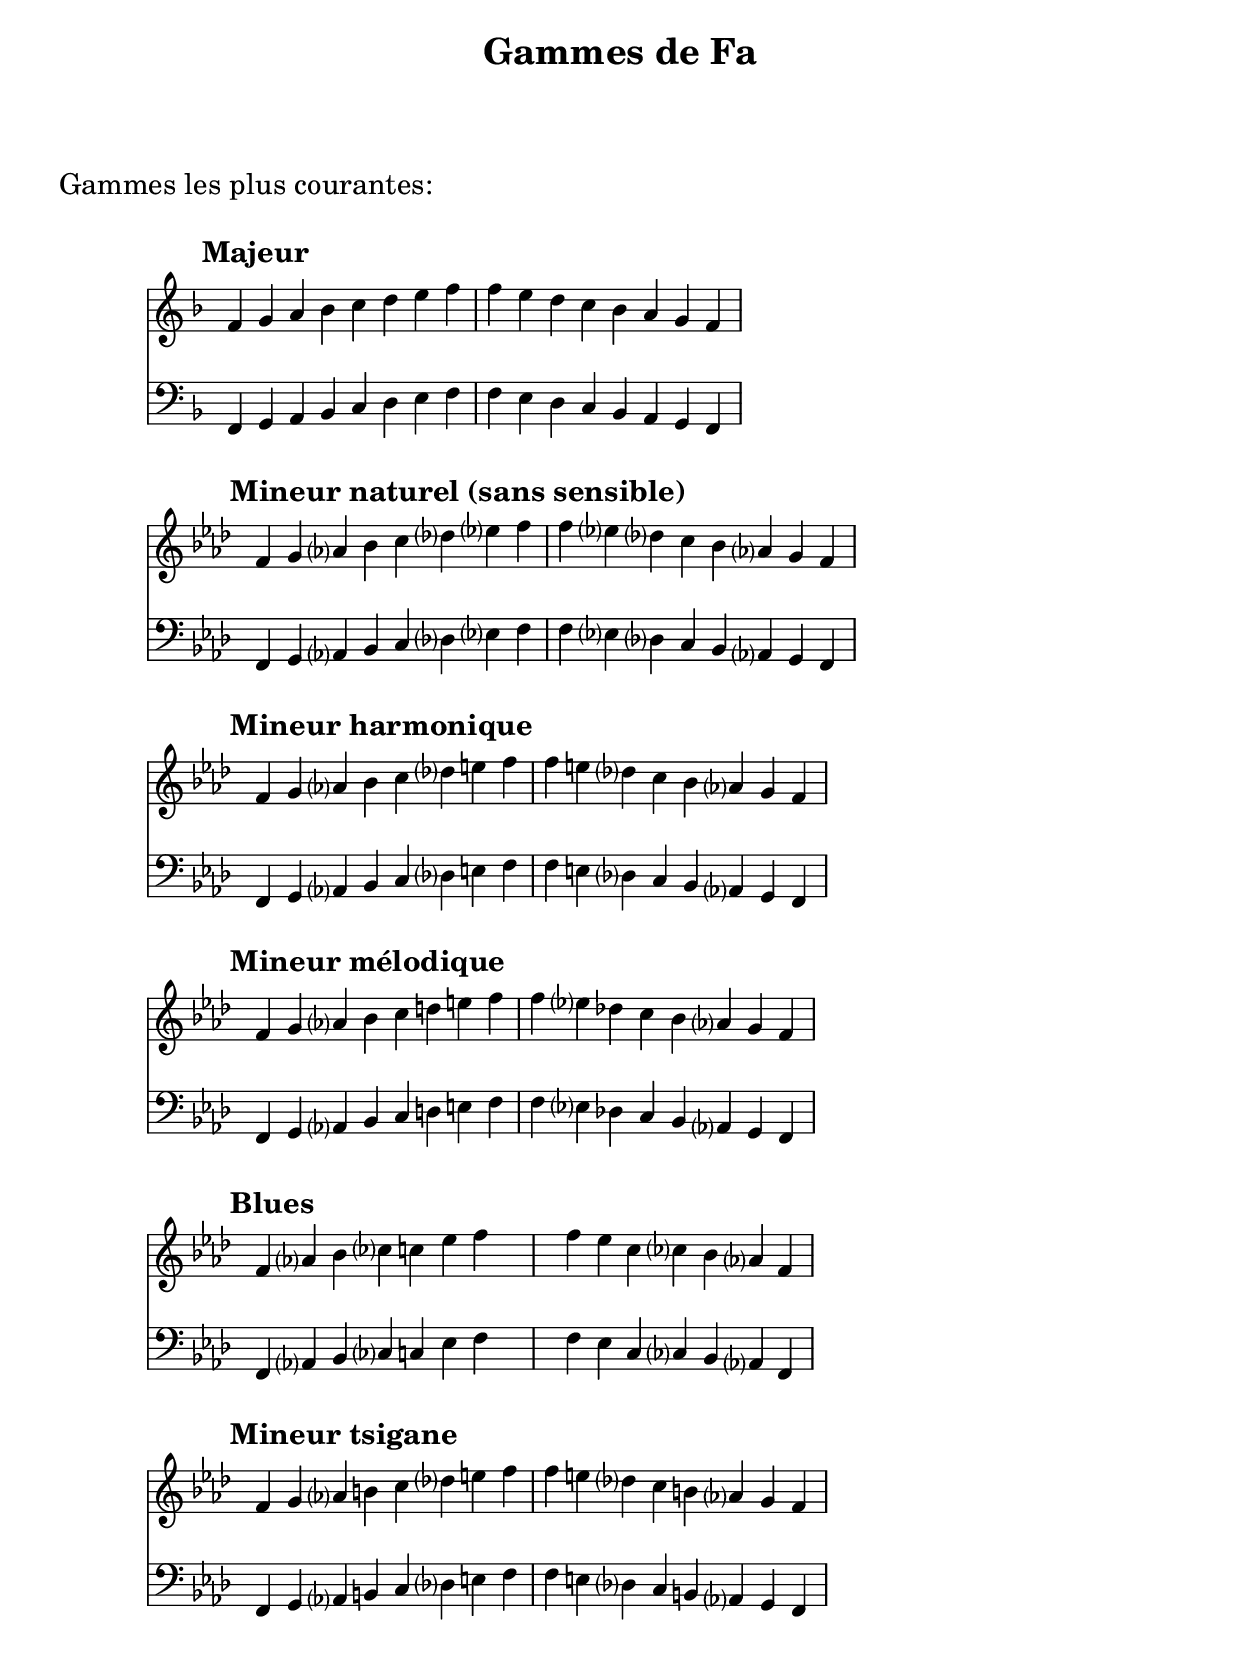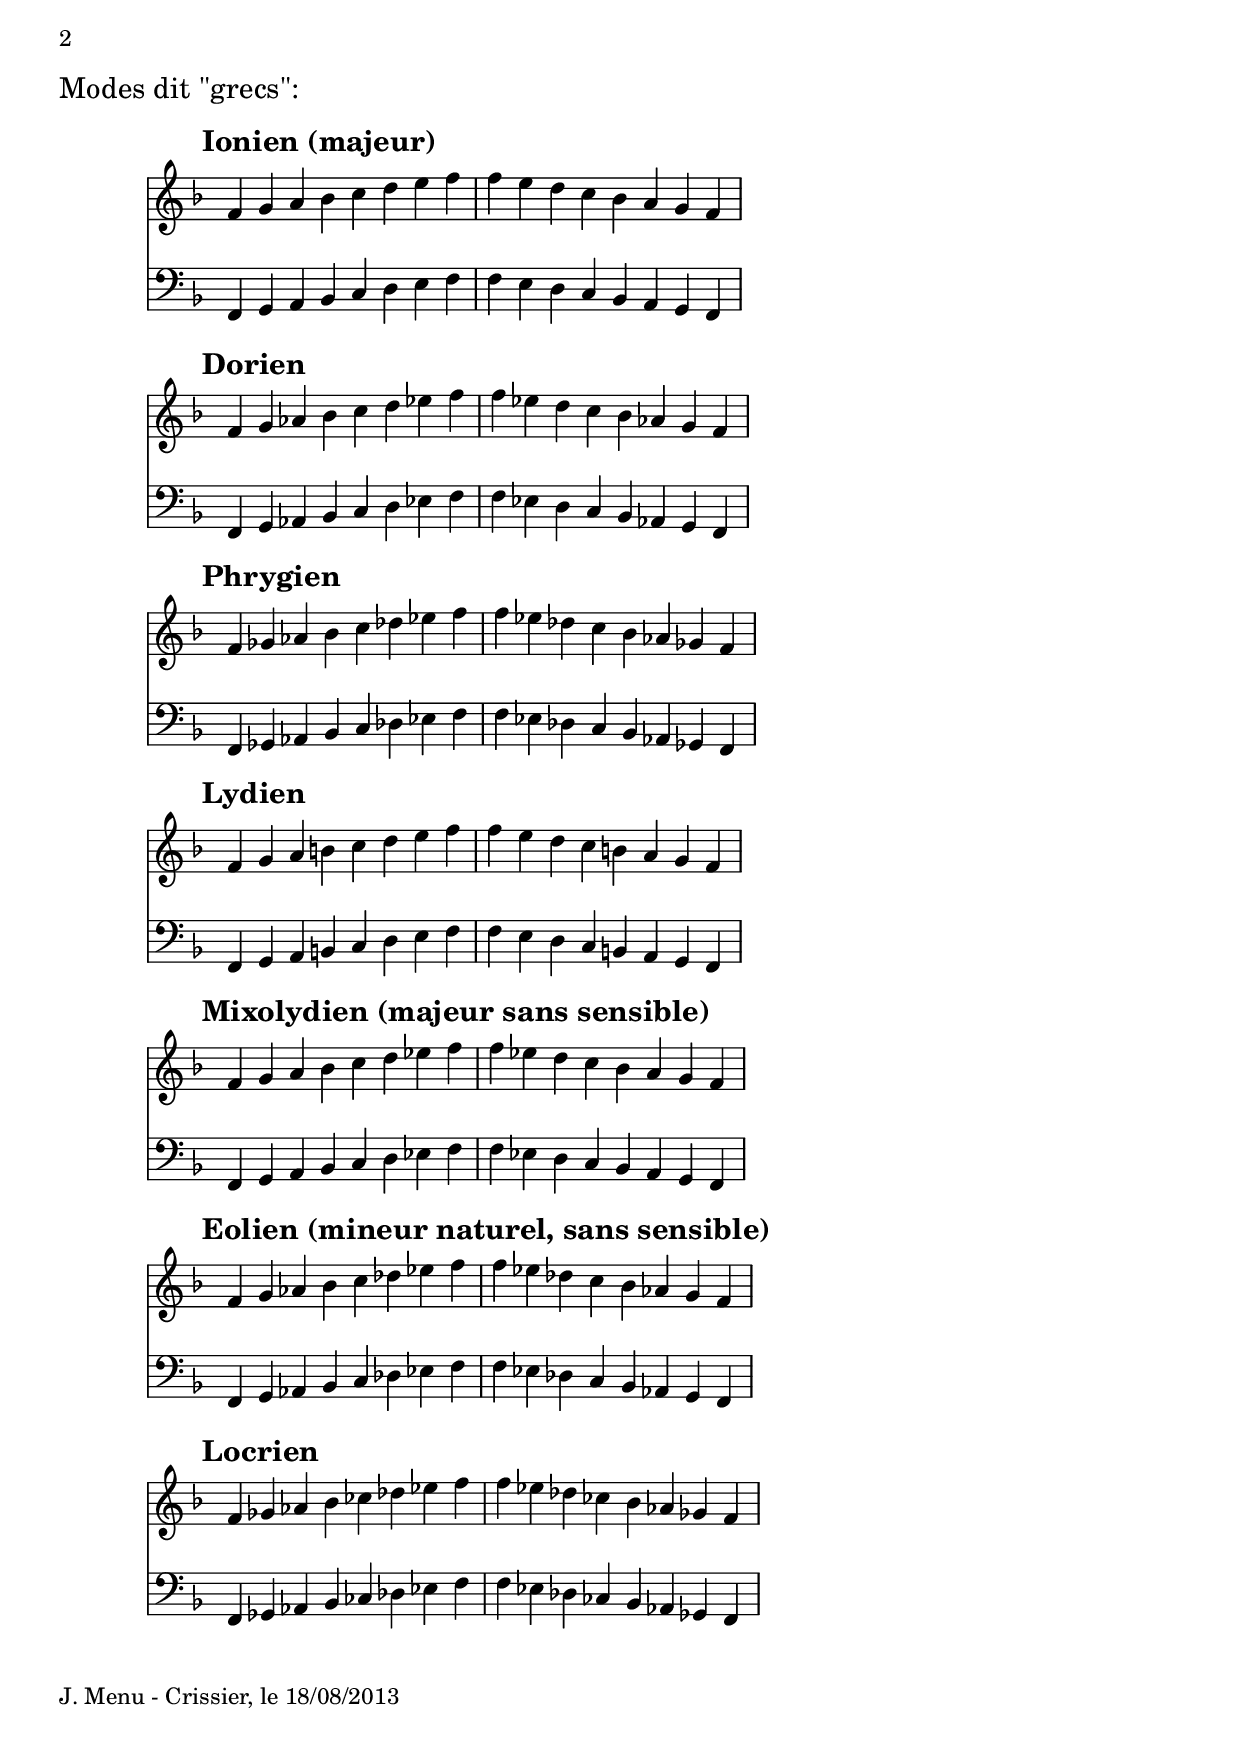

% -------------------------------------------------------------------------

\include "../CommonSettings.ly"


% -------------------------------------------------------------------------

\markup \vspace #2

\markup {\huge "Gammes les plus courantes:"}

\markup \vspace #1


% -------------------------------------------------------------------------
% Some usual scales
% -------------------------------------------------------------------------


fMajor = {
<<
  \new Staff {
    \clef treble
    \key f \major
    \myStaffAndTimeSettings
    \myTempoMark #2.0 #"Majeur"
    \transpose c f 
    \relative c' {
      \CMajorScale
    }
  }

  \new Staff {
    \clef bass
    \key f \major
    \myStaffAndTimeSettings
    \transpose c f 
    \relative c, {
      \CMajorScale
    }
  }
>>
}


% -------------------------------------------------------------------------

fNaturalMinor = {
<<
  \new Staff {
    \clef treble
    \key f \minor
    \myStaffAndTimeSettings
    \myTempoMark #2.0 #"Mineur naturel (sans sensible)"
    \transpose c f 
    \relative c' {
      \CNaturalMinorScale
    }
  }

  \new Staff {
    \clef bass
    \key f \minor
    \myStaffAndTimeSettings
    \transpose c f 
    \relative c, {
      \CNaturalMinorScale
    }
  }
>>
}


% -------------------------------------------------------------------------

fHarmonicMinor = {
<<
  \new Staff {
    \clef treble
    \key f \minor
    \myStaffAndTimeSettings
    \myTempoMark #2.0 #"Mineur harmonique"
    \transpose c f 
    \relative c' {
      \CHarmonicMinorScale
    }
  }

  \new Staff {
    \clef bass
    \key f \minor
    \myStaffAndTimeSettings
    \transpose c f 
    \relative c, {
      \CHarmonicMinorScale
    }
  }
>>
}


% -------------------------------------------------------------------------

fMelodicMinor = {
<<
  \new Staff {
    \clef treble
    \key f \minor
    \myStaffAndTimeSettings
    \myTempoMark #2.0 #"Mineur mélodique"
    \transpose c f 
    \relative c' {
      \CMelodicMinorScale
    }
  }

  \new Staff {
    \clef bass
    \key f \minor
    \myStaffAndTimeSettings
    \transpose c f 
    \relative c, {
      \CMelodicMinorScale
    }
  }
>>
}


% -------------------------------------------------------------------------

fDorianMinor = {
<<
  \new Staff {
    \clef treble
    \key f \minor
    \myStaffAndTimeSettings
    \myTempoMark #2.0 #"Mineur dorien"
    \transpose c f 
    \relative c' {
      \CDorianMinorScale
    }
  }

  \new Staff {
    \clef bass
    \key f \minor
    \myStaffAndTimeSettings
    \transpose c f 
    \relative c, {
      \CDorianMinorScale
    }
  }
>>
}


% -------------------------------------------------------------------------

fPhrygianMinor = {
<<
  \new Staff {
    \clef treble
    \key f \minor
    \myStaffAndTimeSettings
    \myTempoMark #2.0 #"Mineur phrygien"
    \transpose c f 
    \relative c' {
      \CPhrygianMinorScale
    }
  }

  \new Staff {
    \clef bass
    \key f \minor
    \myStaffAndTimeSettings
    \transpose c f 
    \relative c, {
      \CPhrygianMinorScale
    }
  }
>>
}


% -------------------------------------------------------------------------

fBlues = {
<<
  \new Staff {
    \clef treble
    \key f \minor
    \myStaffAndTimeSettings
    \myTempoMark #2.0 #"Blues"
    \transpose c f 
    \relative c' {
      \CBluesScale
    }
  }

  \new Staff {
    \clef bass
    \key f \minor
    \myStaffAndTimeSettings
    \myTempoMark #2.0 #"Blues"
    \transpose c f 
    \relative c, {
      \CBluesScale
    }
  }
>>
}


% -------------------------------------------------------------------------

fGypsyMinor = {
<<
  \new Staff {
    \clef treble
    \key f \minor
    \myStaffAndTimeSettings
    \myTempoMark #2.0 #"Mineur tsigane"
    \transpose c f 
    \relative c' {
      \CGypsyScale
    }
  }

  \new Staff {
    \clef bass
    \key f \minor
    \myStaffAndTimeSettings
    \myTempoMark #2.0 #"Mineur tsigane"
    \transpose c f 
    \relative c, {
      \CGypsyScale
    }
  }
>>
}


% -------------------------------------------------------------------------
% The so-called "greek" modes, built from the white keys of the piano
% -------------------------------------------------------------------------


fIonian = {
<<
  \new Staff {
    \clef treble
    \key f \major
    \myStaffAndTimeSettings
    \myTempoMark #2.0 #"Ionien (majeur)"
    \transpose c f 
    \relative c' {
      \CIonianScale
    }
  }

  \new Staff {
    \clef bass
    \key f \major
    \myStaffAndTimeSettings
    \transpose c f 
    \relative c, {
      \CIonianScale
    }
  }
>>
}


fDorian = {
<<
  \new Staff {
    \clef treble
    \key f \major
    \myStaffAndTimeSettings
    \myTempoMark #2.0 #"Dorien"
    \transpose d f 
    \relative c' {
      \DDorianScale
    }
  }

  \new Staff {
    \clef bass
    \key f \major
    \myStaffAndTimeSettings
    \transpose d f 
    \relative c, {
      \DDorianScale
    }
  }
>>
}


fPhrygian = {
<<
  \new Staff {
    \clef treble
    \key f \major
    \myStaffAndTimeSettings
    \myTempoMark #2.0 #"Phrygien"
    \transpose e f 
    \relative c' {
      \EPhrygianScale
    }
  }

  \new Staff {
    \clef bass
    \key f \major
    \myStaffAndTimeSettings
    \transpose e f 
    \relative c, {
      \EPhrygianScale
    }
  }
>>
}


fLydian = {
<<
  \new Staff {
    \clef treble
    \key f \major
    \myStaffAndTimeSettings
    \myTempoMark #2.0 #"Lydien"
    \transpose f f 
    \relative c' {
      \FLydianScale
    }
  }

  \new Staff {
    \clef bass
    \key f \major
    \myStaffAndTimeSettings
    \transpose f f 
    \relative c, {
      \FLydianScale
    }
  }
>>
}


fMixolydian = {
<<
  \new Staff {
    \clef treble
    \key f \major
    \myStaffAndTimeSettings
    \myTempoMark #2.0 #"Mixolydien (majeur sans sensible)"
    \transpose g, f 
    \relative c' {
      \GMixolydianScale
    }
  }

  \new Staff {
    \clef bass
    \key f \major
    \myStaffAndTimeSettings
    \transpose g, f 
    \relative c, {
      \GMixolydianScale
    }
  }
>>
}


fEolian = {
<<
  \new Staff {
    \clef treble
    \key f \major
    \myStaffAndTimeSettings
    \myTempoMark #2.0 #"Eolien (mineur naturel, sans sensible)"
    \transpose a, f 
    \relative c' {
      \AEolianScale
    }
  }

  \new Staff {
    \clef bass
    \key f \major
    \myStaffAndTimeSettings
    \transpose a, f 
    \relative c, {
      \AEolianScale
    }
  }
>>
}


fLocrian = {
<<
  \new Staff {
    \clef treble
    \key f \major
    \myStaffAndTimeSettings
    \myTempoMark #2.0 #"Locrien"
    \transpose b, f 
    \relative c' {
      \BLocrianScale
    }
  }

  \new Staff {
    \clef bass
    \key f \major
    \myStaffAndTimeSettings
    \transpose b, f 
    \relative c, {
      \BLocrianScale
    }
  }
>>
}


% -------------------------------------------------------------------------

\header{
  title = "Gammes de Fa"
  subtitle = " "
}


% -------------------------------------------------------------------------

\score {
  \fMajor
}

\score {
  \fNaturalMinor
}

\score {
  \fHarmonicMinor
}

\score {
  \fMelodicMinor
}

\score {
  \fBlues
}

\score {
  \fGypsyMinor
}


% -------------------------------------------------------------------------

\markup \vspace #2

\pageBreak

\markup \vspace #0.5

\markup {\huge "Modes dit \"grecs\":"}

\markup \vspace #0.5


% -------------------------------------------------------------------------

\score {
  \fIonian
}

\score {
  \fDorian
}

\score {
  \fPhrygian
}

\score {
  \fLydian
}

\score {
  \fMixolydian
}

\score {
  \fEolian
}

\score {
  \fLocrian
}


% -------------------------------------------------------------------------


\markup \vspace #1
\markup {J. Menu - Crissier, le 18/08/2013}
